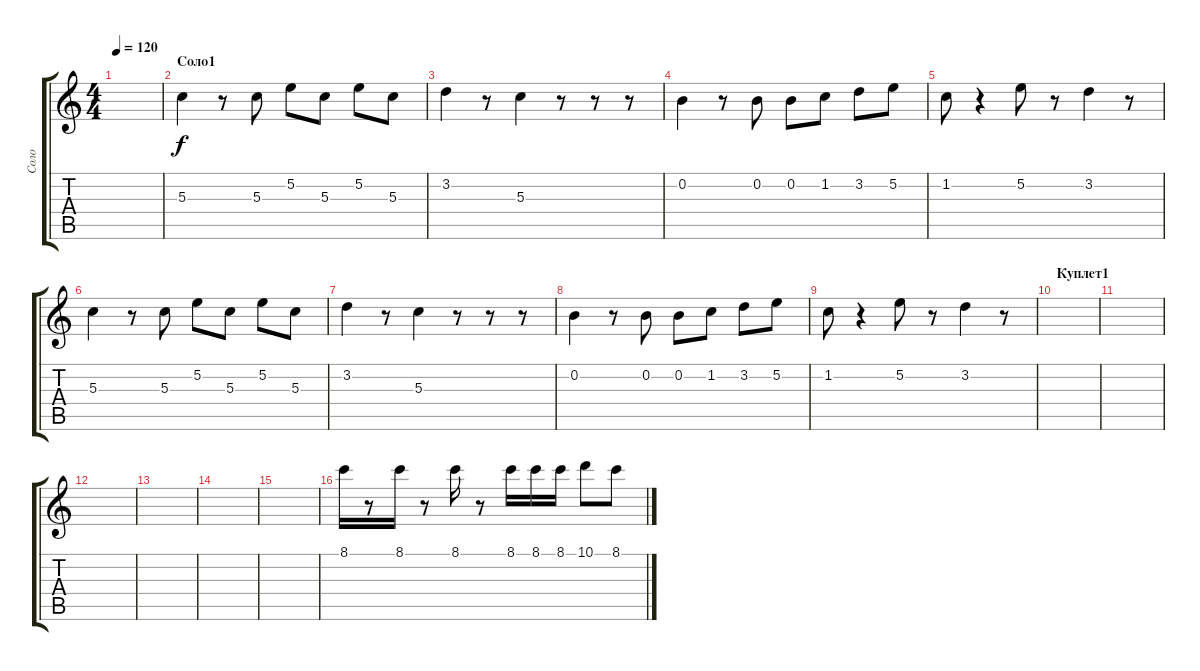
\track ("Соло" "Соло") {instrument distortionguitar}
\staff {score tabs}
\tuning (E4 B3 G3 D3 A2 E2) {hide}
\ts (4 4)
\tempo 120
\clef g2
\ks c
|
\section ("" "Соло1")
5.3.4 r.8 5.3.8 5.2.8 5.3.8 5.2.8 5.3.8 |
3.2.4 r.8 5.3.4 r.8 r.8 r.8 |
0.2.4 r.8 0.2.8 0.2.8 1.2.8 3.2.8 5.2.8 |
1.2.8 r.4 5.2.8 r.8 3.2.4 r.8 |
5.3.4 r.8 5.3.8 5.2.8 5.3.8 5.2.8 5.3.8 |
3.2.4 r.8 5.3.4 r.8 r.8 r.8 |
0.2.4 r.8 0.2.8 0.2.8 1.2.8 3.2.8 5.2.8 |
1.2.8 r.4 5.2.8 r.8 3.2.4 r.8 |
\section ("" "Куплет1")
|
|
|
|
|
|
8.1.16 r.8 8.1.16 r.8 8.1.16 r.8 8.1.16 8.1.16 8.1.16 10.1.8 8.1.8
